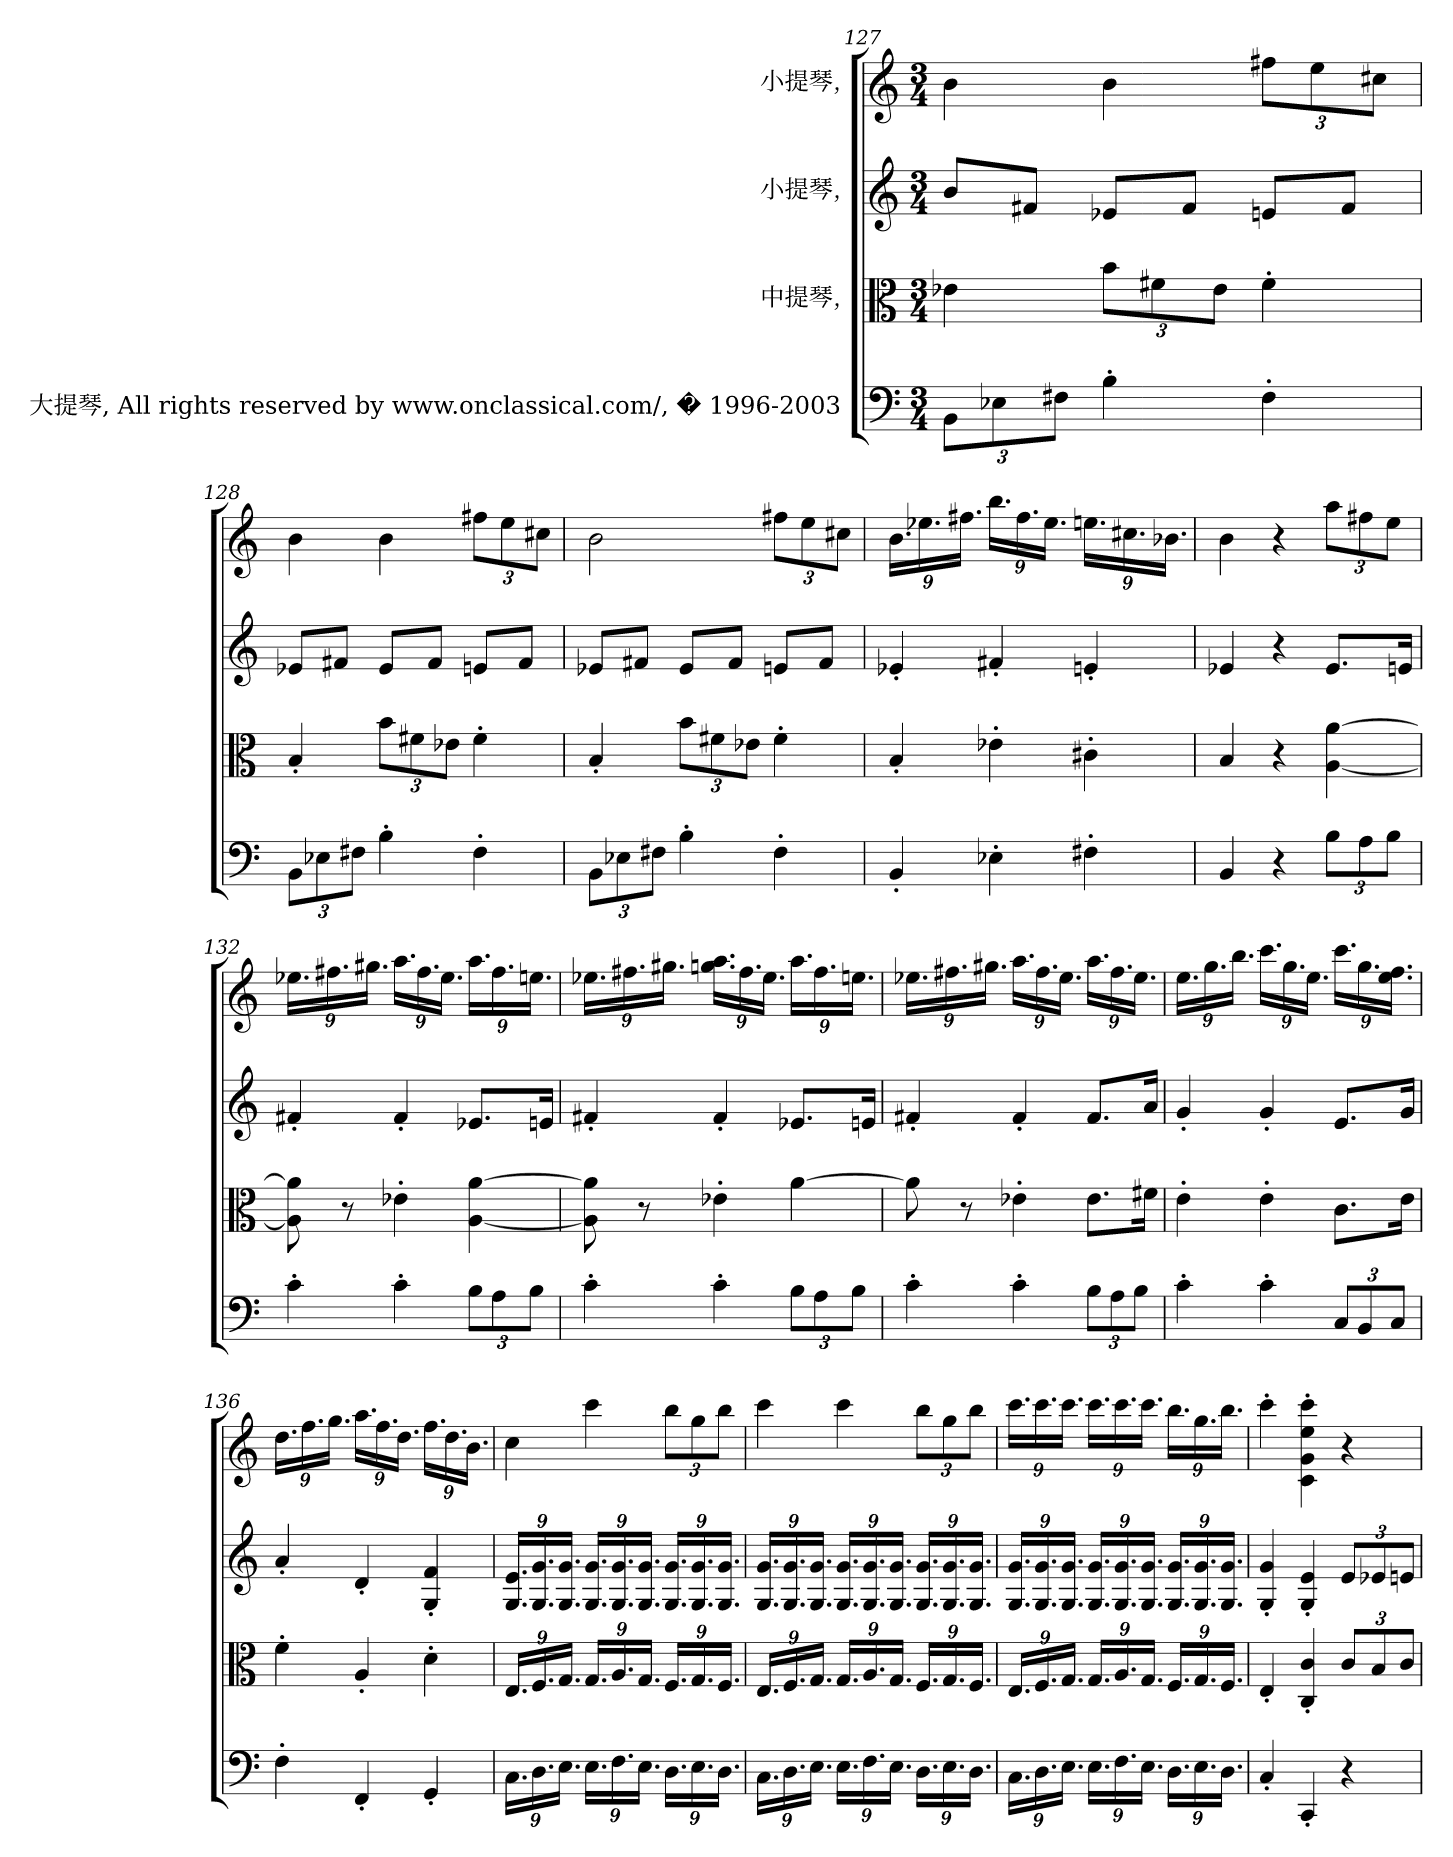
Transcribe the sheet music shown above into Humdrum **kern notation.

**kern	**kern	**kern	**kern
*part4	*part3	*part2	*part1
*staff4	*staff3	*staff2	*staff1
*I"大提琴, All rights reserved by www.onclassical.com/, � 1996-2003	*I"中提琴,	*I"小提琴,	*I"小提琴,
*clefF4	*clefC3	*clefG2	*clefG2
*k[]	*k[]	*k[]	*k[]
*M3/4	*M3/4	*M3/4	*M3/4
*Xbrackettup	*	*	*
=127	=127	=127	=127
12BB\L	4e-X\	8b/L	4b\
12E-X\	.	.	.
.	.	8f#X/J	.
12F#X\J	.	.	.
*	*Xbrackettup	*	*
4B'\	12b\L	8e-X/L	4b\
.	12f#X\	.	.
.	.	8f#/J	.
.	12e-\J	.	.
*	*	*	*Xbrackettup
4F#'\	4f#'\	8en/L	12ff#X\L
.	.	.	12ee\
.	.	8f#/J	.
.	.	.	12cc#X\J
!!LO:PB:g=z
=128	=128	=128	=128
12BB\L	4B'/	8e-X/L	4b\
12E-X\	.	.	.
.	.	8f#X/J	.
12F#X\J	.	.	.
4B'\	12b\L	8e-/L	4b\
.	12f#X\	.	.
.	.	8f#/J	.
.	12e-X\J	.	.
4F#'\	4f#'\	8en/L	12ff#X\L
.	.	.	12ee\
.	.	8f#/J	.
.	.	.	12cc#X\J
=129	=129	=129	=129
12BB\L	4B'/	8e-X/L	2b\
12E-X\	.	.	.
.	.	8f#X/J	.
12F#X\J	.	.	.
4B'\	12b\L	8e-/L	.
.	12f#X\	.	.
.	.	8f#/J	.
.	12e-X\J	.	.
4F#'\	4f#'\	8en/L	12ff#X\L
.	.	.	12ee\
.	.	8f#/J	.
.	.	.	12cc#X\J
=130	=130	=130	=130
4BB'/	4B'/	4e-X'/	18.b\LL
.	.	.	18.ee-X\
.	.	.	18.ff#X\JJ
4E-X'\	4e-X'\	4f#X'/	18.bb\LL
.	.	.	18.ff#\
.	.	.	18.ee-\JJ
4F#X'\	4c#X'\	4en'/	18.een\LL
.	.	.	18.cc#X\
.	.	.	18.b-X\JJ
!!LO:LB:g=z
=131	=131	=131	=131
4BB/	4B/	4e-X/	4b\
4r	4r	4r	4r
12B\L	[4A\ [4a\	8.e-/L	12aa\L
12A\	.	.	12ff#X\
12B\J	.	.	12ee\J
.	.	16en/Jk	.
=132	=132	=132	=132
4c'\	8A\] 8a\]	4f#X'/	18.ee-X\LL
.	.	.	18.ff#X\
.	8r	.	.
.	.	.	18.gg#X\JJ
4c'\	4e-X'\	4f#'/	18.aa\LL
.	.	.	18.ff#\
.	.	.	18.ee-\JJ
12B\L	[4A\ [4a\	8.e-X/L	18.aa\LL
12A\	.	.	18.ff#\
12B\J	.	.	18.een\JJ
.	.	16en/Jk	.
=133	=133	=133	=133
4c'\	8A\] 8a\]	4f#X'/	18.ee-X\LL
.	.	.	18.ff#X\
.	8r	.	.
.	.	.	18.gg#X\JJ
4c'\	4e-X'\	4f#'/	18.ggn\ 18.aa\LL
.	.	.	18.ff#\
.	.	.	18.ee-\JJ
12B\L	[4a\	8.e-X/L	18.aa\LL
12A\	.	.	18.ff#\
12B\J	.	.	18.een\JJ
.	.	16en/Jk	.
!!LO:LB:g=z
=134	=134	=134	=134
4c'\	8a\]	4f#X'/	18.ee-X\LL
.	.	.	18.ff#X\
.	8r	.	.
.	.	.	18.gg#X\JJ
4c'\	4e-X'\	4f#'/	18.aa\LL
.	.	.	18.ff#\
.	.	.	18.ee-\JJ
12B\L	8.e-\L	8.f#/L	18.aa\LL
12A\	.	.	18.ff#\
12B\J	.	.	18.ee-\JJ
.	16f#X\Jk	16a/Jk	.
=135	=135	=135	=135
4c'\	4e'\	4g'/	18.ee\LL
.	.	.	18.gg\
.	.	.	18.bb\JJ
4c'\	4e'\	4g'/	18.ccc\LL
.	.	.	18.gg\
.	.	.	18.ee\JJ
12C/L	8.c\L	8.e/L	18.ccc\LL
12BB/	.	.	18.gg\
12C/J	.	.	18.ee\ 18.ff\JJ
.	16e\Jk	16g/Jk	.
=136	=136	=136	=136
4F'\	4f'\	4a'/	18.dd\LL
.	.	.	18.ff\
.	.	.	18.gg\JJ
4FF'/	4A'/	4d'/	18.aa\LL
.	.	.	18.ff\
.	.	.	18.dd\JJ
4GG'/	4d'\	4G/' 4f/'	18.ff\LL
.	.	.	18.dd\
.	.	.	18.b\JJ
!!LO:PB:g=z
=137	=137	=137	=137
*	*	*Xbrackettup	*
18.C\LL	18.E/LL	18.G/ 18.e/LL	4cc\
18.D\	18.F/	18.G/ 18.g/	.
18.E\JJ	18.G/JJ	18.G/ 18.g/JJ	.
18.E\LL	18.G/LL	18.G/ 18.g/LL	4ccc\
18.F\	18.A/	18.G/ 18.g/	.
18.E\JJ	18.G/JJ	18.G/ 18.g/JJ	.
18.D\LL	18.F/LL	18.G/ 18.g/LL	12bb\L
18.E\	18.G/	18.G/ 18.g/	12gg\
18.D\JJ	18.F/JJ	18.G/ 18.g/JJ	12bb\J
=138	=138	=138	=138
18.C\LL	18.E/LL	18.G/ 18.g/LL	4ccc\
18.D\	18.F/	18.G/ 18.g/	.
18.E\JJ	18.G/JJ	18.G/ 18.g/JJ	.
18.E\LL	18.G/LL	18.G/ 18.g/LL	4ccc\
18.F\	18.A/	18.G/ 18.g/	.
18.E\JJ	18.G/JJ	18.G/ 18.g/JJ	.
18.D\LL	18.F/LL	18.G/ 18.g/LL	12bb\L
18.E\	18.G/	18.G/ 18.g/	12gg\
18.D\JJ	18.F/JJ	18.G/ 18.g/JJ	12bb\J
!!LO:LB:g=z
=139	=139	=139	=139
18.C\LL	18.E/LL	18.G/ 18.g/LL	18.ccc\LL
18.D\	18.F/	18.G/ 18.g/	18.ccc\
18.E\JJ	18.G/JJ	18.G/ 18.g/JJ	18.ccc\JJ
18.E\LL	18.G/LL	18.G/ 18.g/LL	18.ccc\LL
18.F\	18.A/	18.G/ 18.g/	18.ccc\
18.E\JJ	18.G/JJ	18.G/ 18.g/JJ	18.ccc\JJ
18.D\LL	18.F/LL	18.G/ 18.g/LL	18.bb\LL
18.E\	18.G/	18.G/ 18.g/	18.gg\
18.D\JJ	18.F/JJ	18.G/ 18.g/JJ	18.bb\JJ
=140	=140	=140	=140
4C'/	4E'/	4G/' 4g/'	4ccc'\
4CC'/	4C/' 4c/'	4G/' 4e/'	4c\' 4g\' 4ee\' 4ccc\'
4r	12c/L	12e/L	4r
.	12B/	12e-X/	.
.	12c/J	12en/J	.
=	=	=	=
*-	*-	*-	*-
